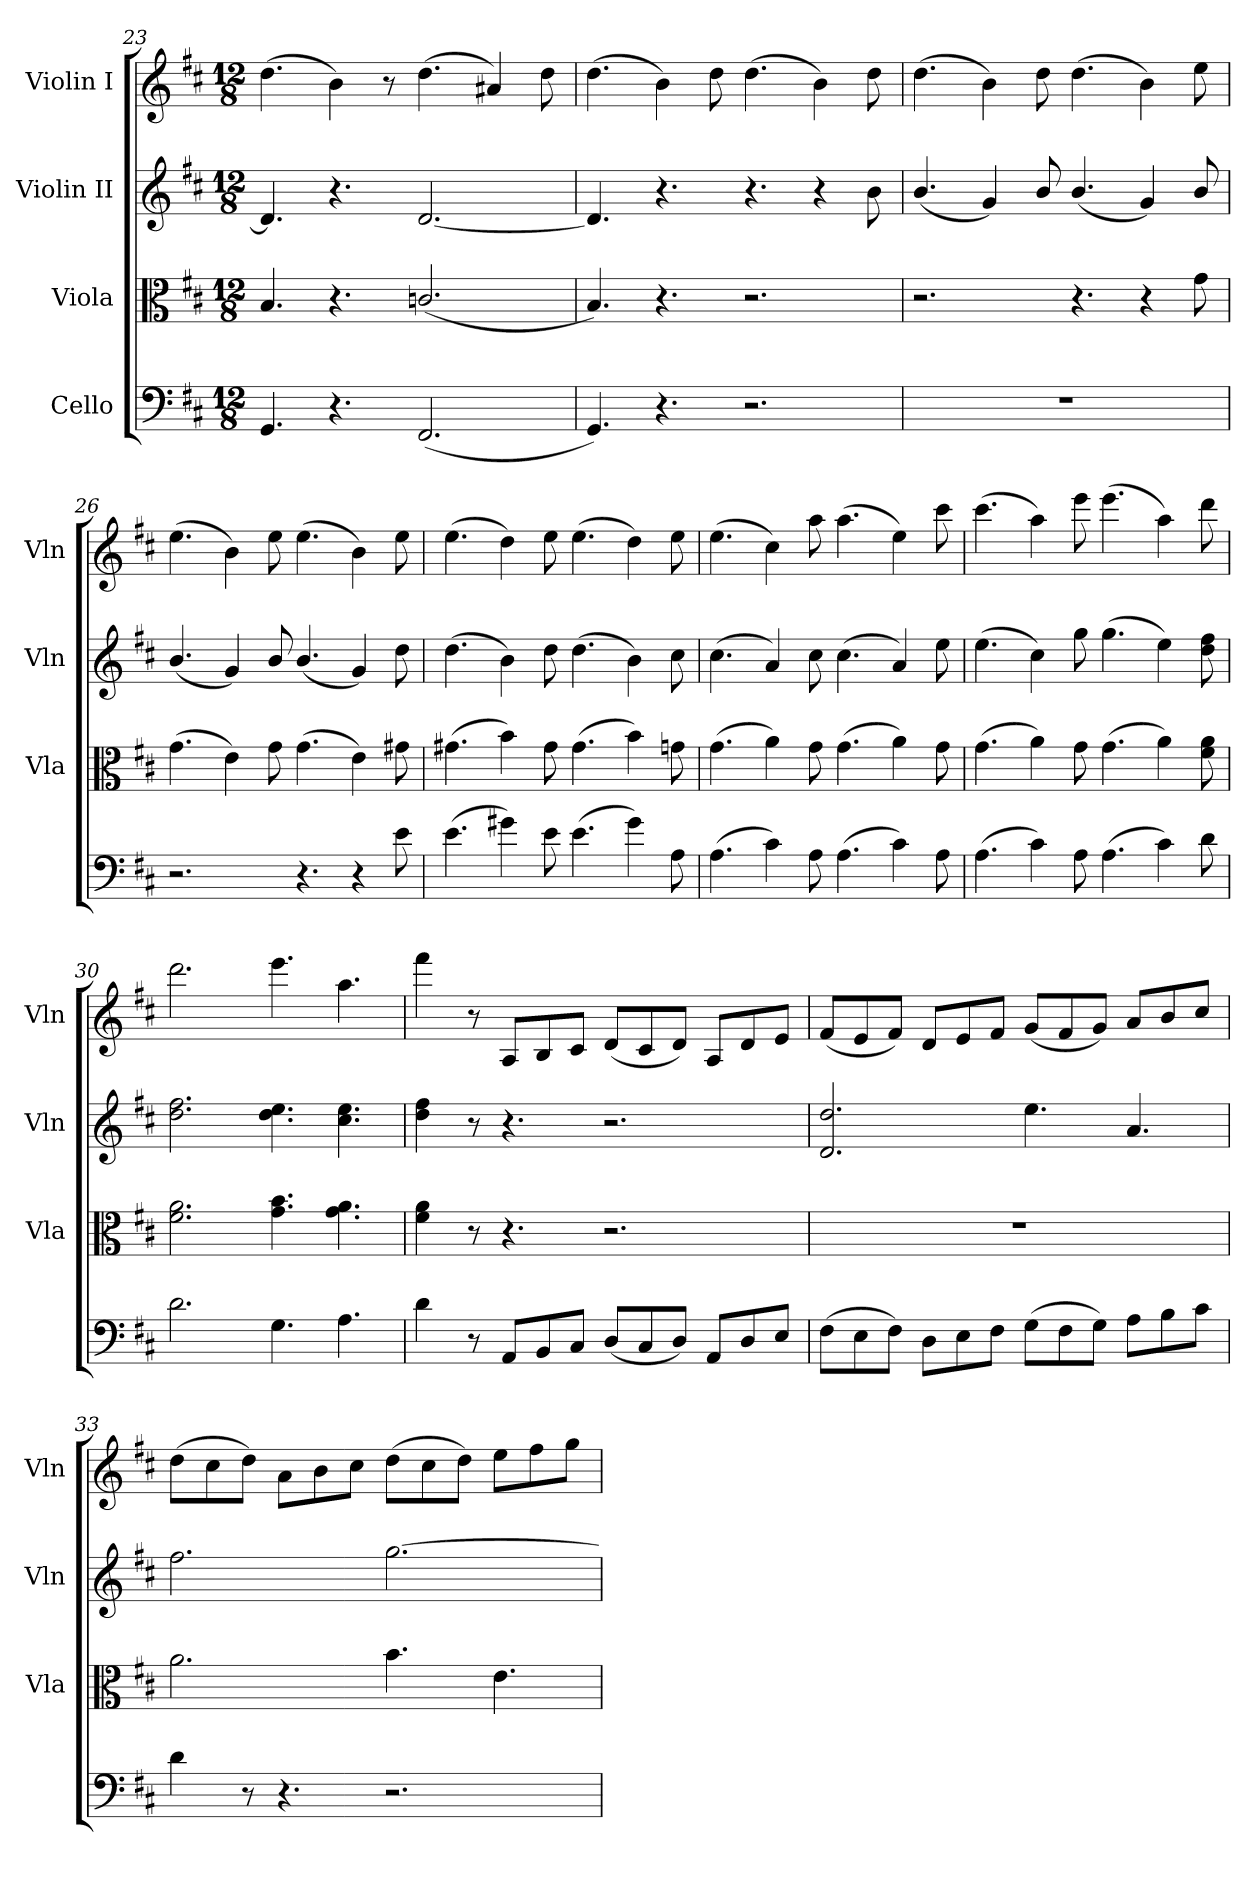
**kern	**kern	**kern	**kern
*part4	*part3	*part2	*part1
*staff4	*staff3	*staff2	*staff1
*I"Cello	*I"Viola	*I"Violin II	*I"Violin I
*	*I'Vla	*I'Vln	*I'Vln
*clefF4	*clefC3	*clefG2	*clefG2
*k[f#c#]	*k[f#c#]	*k[f#c#]	*k[f#c#]
*M12/8	*M12/8	*M12/8	*M12/8
=23	=23	=23	=23
4.GG/	4.B/	4.d/]	(>4.dd\
4.r	4.r	4.r	4b\)
.	.	.	8r
(<2.FF#/	(<2.cn/	[2.d/	(>4.dd\
.	.	.	4a#X/)
.	.	.	8dd\
=24	=24	=24	=24
4.GG/)	4.B/)	4.d/]	(>4.dd\
4.r	4.r	4.r	4b\)
.	.	.	8dd\
2.r	2.r	4.r	(>4.dd\
.	.	4r	4b\)
.	.	8b\	8dd\
=25	=25	=25	=25
1.r	2.r	(<4.b/	(>4.dd\
.	.	4g/)	4b\)
.	.	8b/	8dd\
.	4.r	(<4.b/	(>4.dd\
.	4r	4g/)	4b\)
.	8g\	8b/	8ee\
=26	=26	=26	=26
2.r	(>4.g\	(<4.b/	(>4.ee\
.	4e\)	4g/)	4b\)
.	8g\	8b/	8ee\
4.r	(>4.g\	(<4.b/	(>4.ee\
4r	4e\)	4g/)	4b\)
8e\	8g#X\	8dd\	8ee\
=27	=27	=27	=27
(>4.e\	(>4.g#X\	(>4.dd\	(>4.ee\
4g#X\)	4b\)	4b\)	4dd\)
8e\	8g#\	8dd\	8ee\
(>4.e\	(>4.g#\	(>4.dd\	(>4.ee\
4g#\)	4b\)	4b\)	4dd\)
8A\	8gn\	8cc#\	8ee\
=28	=28	=28	=28
(>4.A\	(>4.g\	(>4.cc#\	(>4.ee\
4c#\)	4a\)	4a/)	4cc#\)
8A\	8g\	8cc#\	8aa\
(>4.A\	(>4.g\	(>4.cc#\	(>4.aa\
4c#\)	4a\)	4a/)	4ee\)
8A\	8g\	8ee\	8ccc#\
=29	=29	=29	=29
(>4.A\	(>4.g\	(>4.ee\	(>4.ccc#\
4c#\)	4a\)	4cc#\)	4aa\)
8A\	8g\	8gg\	8eee\
(>4.A\	(>4.g\	(>4.gg\	(>4.eee\
4c#\)	4a\)	4ee\)	4aa\)
8d\	8f#\ 8a\	8dd\ 8ff#\	8ddd\
=30	=30	=30	=30
2.d\	2.f#\ 2.a\	2.dd\ 2.ff#\	2.ddd\
4.G\	4.g\ 4.b\	4.dd\ 4.ee\	4.eee\
4.A\	4.g\ 4.a\	4.cc#\ 4.ee\	4.aa\
!!LO:LB:g=z
=31	=31	=31	=31
4d\	4f#\ 4a\	4dd\ 4ff#\	4fff#\
8r	8r	8r	8r
8AA/L	4.r	4.r	8A/L
8BB/	.	.	8B/
8C#/J	.	.	8c#/J
(<8D/L	2.r	2.r	(<8d/L
8C#/	.	.	8c#/
8D/J)	.	.	8d/J)
8AA/L	.	.	8A/L
8D/	.	.	8d/
8E/J	.	.	8e/J
=32	=32	=32	=32
(>8F#\L	1.r	2.d/ 2.dd/	(<8f#/L
8E\	.	.	8e/
8F#\J)	.	.	8f#/J)
8D\L	.	.	8d/L
8E\	.	.	8e/
8F#\J	.	.	8f#/J
(>8G\L	.	4.ee\	(<8g/L
8F#\	.	.	8f#/
8G\J)	.	.	8g/J)
8A\L	.	4.a/	8a/L
8B\	.	.	8b/
8c#\J	.	.	8cc#/J
=33	=33	=33	=33
4d\	2.a\	2.ff#\	(>8dd\L
.	.	.	8cc#\
8r	.	.	8dd\J)
4.r	.	.	8a\L
.	.	.	8b\
.	.	.	8cc#\J
2.r	4.b\	[2.gg\	(>8dd\L
.	.	.	8cc#\
.	.	.	8dd\J)
.	4.e\	.	8ee\L
.	.	.	8ff#\
.	.	.	8gg\J
=	=	=	=
*-	*-	*-	*-
